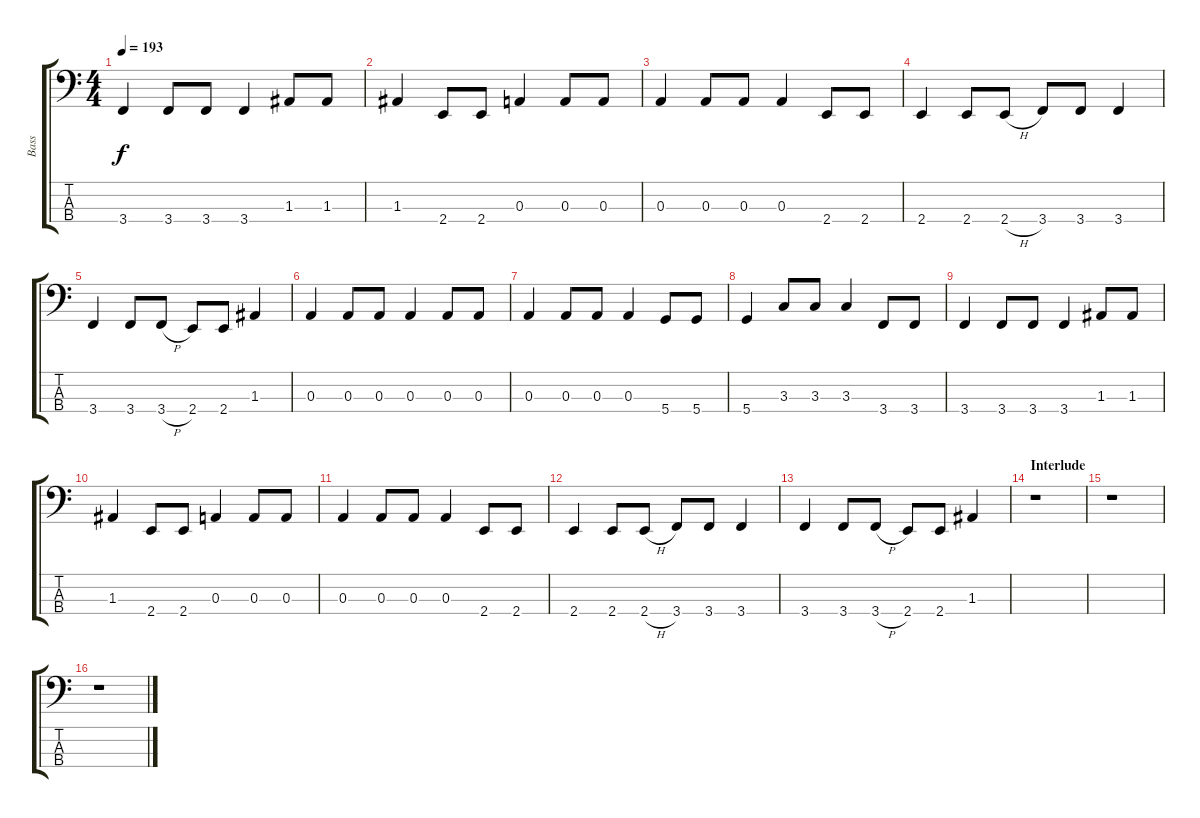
\track ("Bass" "Bass") {instrument slapbass2}
\staff {score tabs}
\tuning (G2 D2 A1 D1) {hide}
\ts (4 4)
\tempo 193
\clef f4
\ks c
3.4.4{dy f} 3.4.8 3.4.8 3.4.4 1.3.8 1.3.8 |
1.3.4 2.4.8 2.4.8 0.3.4 0.3.8 0.3.8 |
0.3.4 0.3.8 0.3.8 0.3.4 2.4.8 2.4.8 |
2.4.4 2.4.8 2.4{h}.8 3.4.8 3.4.8 3.4.4 |
3.4.4 3.4.8 3.4{h}.8 2.4.8 2.4.8 1.3.4 |
0.3.4 0.3.8 0.3.8 0.3.4 0.3.8 0.3.8 |
0.3.4 0.3.8 0.3.8 0.3.4 5.4.8 5.4.8 |
5.4.4 3.3.8 3.3.8 3.3.4 3.4.8 3.4.8 |
3.4.4 3.4.8 3.4.8 3.4.4 1.3.8 1.3.8 |
1.3.4 2.4.8 2.4.8 0.3.4 0.3.8 0.3.8 |
0.3.4 0.3.8 0.3.8 0.3.4 2.4.8 2.4.8 |
2.4.4 2.4.8 2.4{h}.8 3.4.8 3.4.8 3.4.4 |
3.4.4 3.4.8 3.4{h}.8 2.4.8 2.4.8 1.3.4 |
\section ("" "Interlude")
r.1 |
r.1 |
r.1
